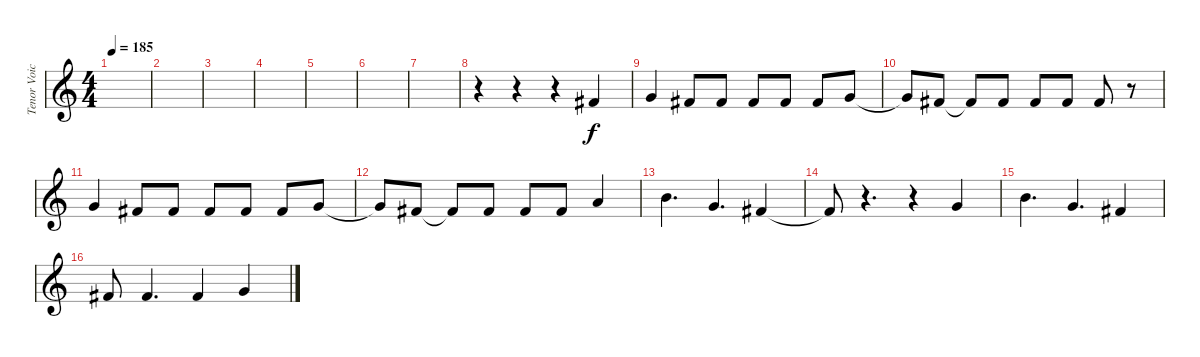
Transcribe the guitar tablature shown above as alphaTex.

\track ("Tenor Voice" "Tenor Voic") {instrument tenorsax}
\staff {score}
\tuning (E4 B3 G3 D3 A2 E2 B1) {hide}
\ts (4 4)
\tempo 185
\clef g2
\ks c
|
|
|
|
|
|
|
r.4 r.4 r.4 2.1.4 |
3.1.4 2.1.8 2.1.8 2.1.8 2.1.8 2.1.8 3.1.8 |
3.1{t}.8 2.1.8 2.1{t}.8 2.1.8 2.1.8 2.1.8 2.1.8 r.8 |
3.1.4 2.1.8 2.1.8 2.1.8 2.1.8 2.1.8 3.1.8 |
3.1{t}.8 2.1.8 2.1{t}.8 2.1.8 2.1.8 2.1.8 5.1.4 |
7.1.4{d} 3.1.4{d} 2.1.4 |
2.1{t}.8 r.4{d} r.4 3.1.4 |
7.1.4{d} 3.1.4{d} 2.1.4 |
2.1.8 2.1.4{d} 2.1.4 3.1.4
